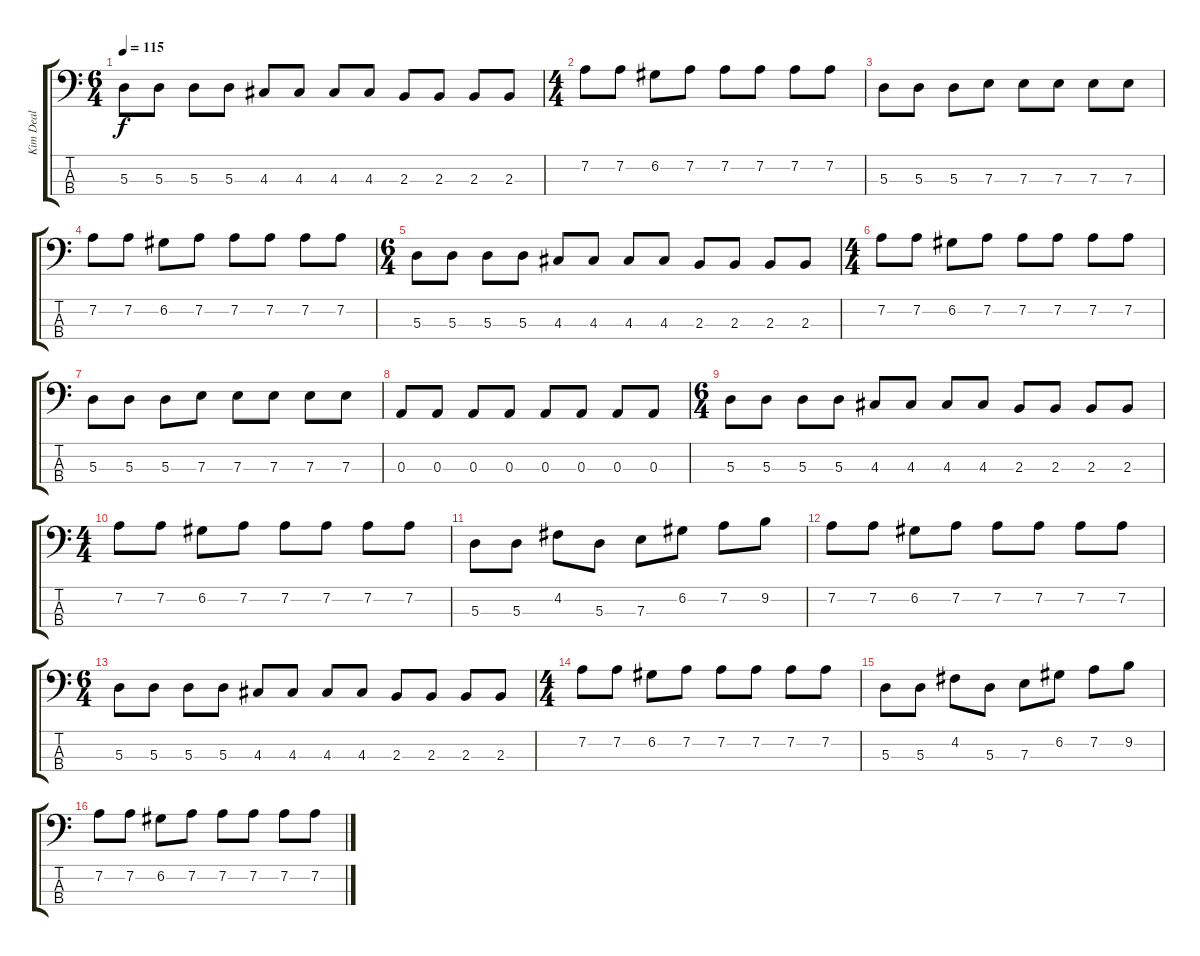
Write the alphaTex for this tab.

\track ("Kim Deal" "Kim Deal") {instrument electricbasspick}
\staff {score tabs}
\tuning (G2 D2 A1 E1) {hide}
\ts (6 4)
\tempo 115
\clef f4
\ks c
5.3.8{dy f} 5.3.8 5.3.8 5.3.8 4.3.8 4.3.8 4.3.8 4.3.8 2.3.8 2.3.8 2.3.8 2.3.8 |
\ts (4 4)
7.2.8 7.2.8 6.2.8 7.2.8 7.2.8 7.2.8 7.2.8 7.2.8 |
5.3.8 5.3.8 5.3.8 7.3.8 7.3.8 7.3.8 7.3.8 7.3.8 |
7.2.8 7.2.8 6.2.8 7.2.8 7.2.8 7.2.8 7.2.8 7.2.8 |
\ts (6 4)
5.3.8 5.3.8 5.3.8 5.3.8 4.3.8 4.3.8 4.3.8 4.3.8 2.3.8 2.3.8 2.3.8 2.3.8 |
\ts (4 4)
7.2.8 7.2.8 6.2.8 7.2.8 7.2.8 7.2.8 7.2.8 7.2.8 |
5.3.8 5.3.8 5.3.8 7.3.8 7.3.8 7.3.8 7.3.8 7.3.8 |
0.3.8 0.3.8 0.3.8 0.3.8 0.3.8 0.3.8 0.3.8 0.3.8 |
\ts (6 4)
5.3.8 5.3.8 5.3.8 5.3.8 4.3.8 4.3.8 4.3.8 4.3.8 2.3.8 2.3.8 2.3.8 2.3.8 |
\ts (4 4)
7.2.8 7.2.8 6.2.8 7.2.8 7.2.8 7.2.8 7.2.8 7.2.8 |
5.3.8 5.3.8 4.2.8 5.3.8 7.3.8 6.2.8 7.2.8 9.2.8 |
7.2.8 7.2.8 6.2.8 7.2.8 7.2.8 7.2.8 7.2.8 7.2.8 |
\ts (6 4)
5.3.8 5.3.8 5.3.8 5.3.8 4.3.8 4.3.8 4.3.8 4.3.8 2.3.8 2.3.8 2.3.8 2.3.8 |
\ts (4 4)
7.2.8 7.2.8 6.2.8 7.2.8 7.2.8 7.2.8 7.2.8 7.2.8 |
5.3.8 5.3.8 4.2.8 5.3.8 7.3.8 6.2.8 7.2.8 9.2.8 |
7.2.8 7.2.8 6.2.8 7.2.8 7.2.8 7.2.8 7.2.8 7.2.8
